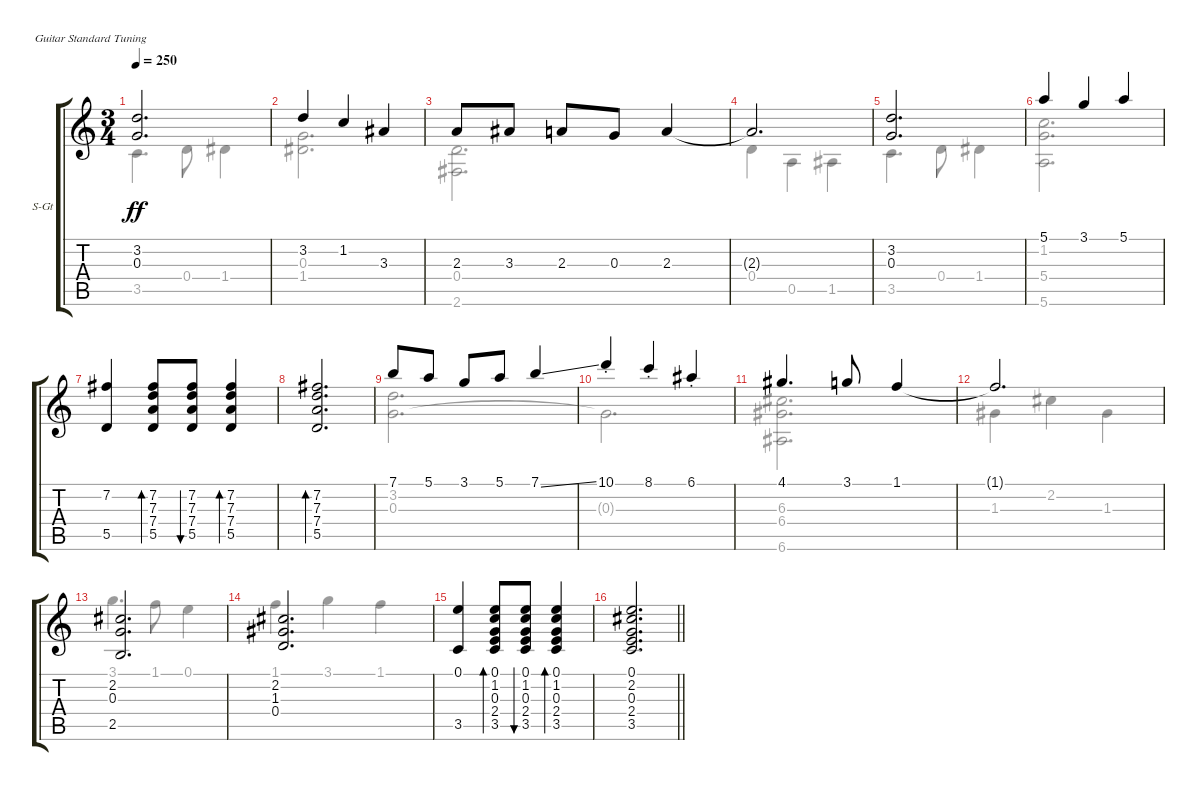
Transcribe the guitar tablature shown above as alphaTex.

\defaultSystemsLayout 4
\bracketExtendMode groupsimilarinstruments
\firstSystemTrackNameOrientation horizontal
\otherSystemsTrackNameOrientation horizontal
\track ("Steel Guitar" "S-Gt") {instrument acousticguitarsteel}
\staff {score tabs}
\tuning (E4 B3 G3 D3 A2 E2)
\voice
\ts (3 4)
\tempo 250
\clef g2
\ks c
(3.2 0.3).2{d dy ff} |
3.2.4 1.2.4 3.3.4 |
2.3.8 3.3.8 2.3.8 0.3.8 2.3.4 |
2.3{t}.2{d} |
(0.3 3.2).2{d} |
5.1.4 3.1.4 5.1.4 |
(7.2 5.5).4 (7.2 7.3 7.4 5.5).8{bd 119} (7.2 7.4 7.3 5.5).8{bu 118} (7.2 7.4 7.3 5.5).4{bd 117} |
(7.2 7.3 7.4 5.5).2{d bd 116} |
7.1.8 5.1.8 3.1.8 5.1.8 7.1{ss}.4 |
10.1{st}.4 8.1{st}.4 6.1{st}.4 |
4.1.4{d} 3.1.8 1.1.4 |
1.1{t}.2{d} |
(2.2 0.3 2.5).2{d} |
(0.4 1.3 2.2).2{d} |
(0.1 3.5).4 (3.5 0.1 1.2 0.3 2.4).8{bd 115} (3.5 0.1 1.2 0.3 2.4).8{bu 114} (3.5 2.4 0.3 1.2 0.1).4{bd 114} |
\barLineRight lightlight
(3.5 2.4 0.3 2.2 0.1).2{d}
\voice
\clef g2
\ottava regular
\simile none
\ks c
3.5.4{d dy ff} 0.4.8 1.4.4 |
(0.3 1.4).2{d} |
(0.4 2.6).2{d} |
0.4.4 0.5.4 1.5.4 |
3.5.4{d} 0.4.8 1.4.4 |
(1.2 5.4 5.6).2{d} |
|
|
(0.3 3.2).2{d} |
0.3{t}.2{d} |
(6.6 6.4 6.3).2{d} |
1.3.4 2.2.4 1.3.4 |
3.1.4{d} 1.1.8 0.1.4 |
1.1.4 3.1.4 1.1.4 |
|
\barLineRight lightlight
